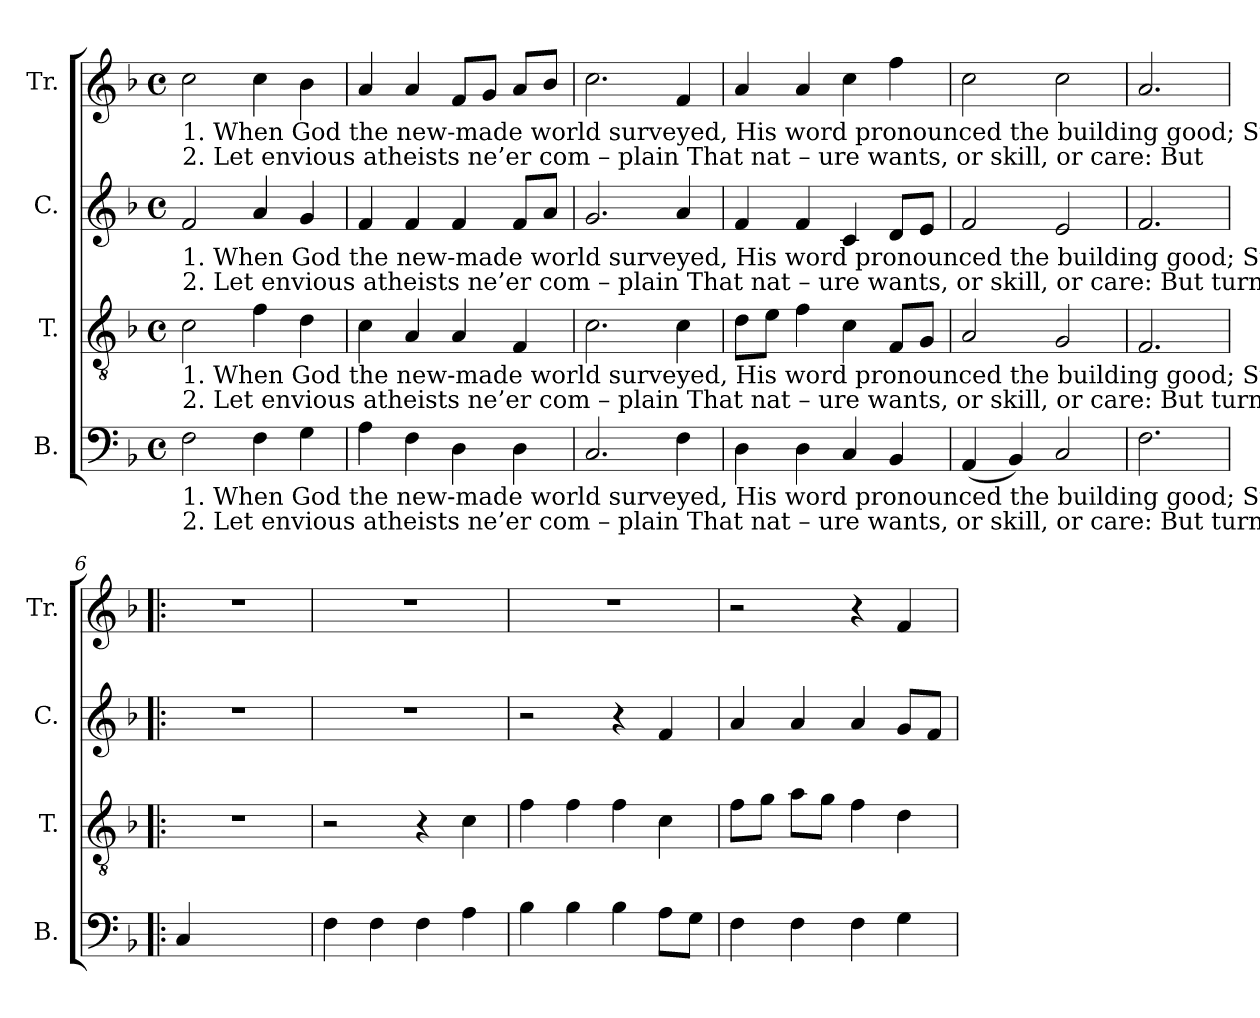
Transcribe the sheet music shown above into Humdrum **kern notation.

**kern	**kern	**kern	**kern
*part4	*part3	*part2	*part1
*staff4	*staff3	*staff2	*staff1
*I"B.	*I"T.	*I"C.	*I"Tr.
*I'B.	*I'T.	*I'C.	*I'Tr.
*clefF4	*clefGv2	*clefG2	*clefG2
*k[b-]	*k[b-]	*k[b-]	*k[b-]
*M4/4	*M4/4	*M4/4	*M4/4
*met(c)	*met(c)	*met(c)	*met(c)
=1	=1	=1	=1
!	!	!	!LO:TX:b:t=1. When God the new-made world sur­veyed,      His     word pro­nounced   the      build­ing          good;                                                                                                               Sun –
!	!	!	!LO:TX:b:t=2. Let   en­vi­ous   athe­ists   ne’er   com – ­plain      That     na­t  –  ure  wants,  or         skill,     or      care&colon;                                                                                                               But
!	!	!LO:TX:b:t=1. When God the new-made world sur­veyed,      His     word pro­nounced   the      build­ing          good;                                                                    Sun – beams  and   light   the	!
!	!	!LO:TX:b:t=2. Let   en­vi­ous   athe­ists   ne’er   com – ­plain      That     na­t  –  ure  wants,  or         skill,     or      care&colon;                                                                     But    turn     their   eyes   all	!
!	!LO:TX:b:t=1. When God the new-made world sur­veyed,      His     word pro­nounced   the      build­ing          good;                                   Sunbeams and light  the   heav’ns  ar – ­rayed,  And	!	!
!	!LO:TX:b:t=2. Let   en­vi­ous   athe­ists   ne’er   com – ­plain      That     na­t  –  ure  wants,  or         skill,     or      care&colon;                                   But  turn  their  eyes  all   round     in     vain,   T’a –	!	!
!LO:TX:b:t=1. When God the new-made world sur­veyed,      His     word pro­nounced   the      build­ing          good;    Sunbeams and light the heav’ns ar­rayed, And  the  whole  earth  was	!	!	!
!LO:TX:b:t=2. Let   en­vi­ous   athe­ists   ne’er   com – ­plain      That     na­t  –  ure  wants,  or         skill,     or      care&colon;      But turn their eyes all round in vain,     T’a – void   their   mak –  ­er’s	!	!	!
2F!\	2c!\	2f!/	2cc!\
4F!\	4f!\	4a!/	4cc!\
4G!\	4d!\	4g!/	4b-!\
=2	=2	=2	=2
4A!\	4c!\	4f!/	4a!/
4F!\	4A!/	4f!/	4a!/
4D!\	4A!/	4f!/	8f!/L
.	.	.	8g!/J
4D!\	4F!/	8f!/L	8a!/L
.	.	8a!/J	8b-!/J
=3	=3	=3	=3
2.C!/	2.c!\	2.g!/	2.cc!\
4F!\	4c!\	4a!/	4f!/
=4	=4	=4	=4
4D!\	8d!\L	4f!/	4a!/
.	8e!\J	.	.
4D!\	4f!\	4f!/	4a!/
4C!/	4c!\	4c!/	4cc!\
4BB-!/	8F!/L	8d!/L	4ff!\
.	8G!/J	8e!/J	.
=5	=5	=5	=5
(4AA!/	2A!/	2f!/	2cc!\
4BB-!/)	.	.	.
2C!/	2G!/	2e!/	2cc!\
=6	=6	=6	=6
2.F!\	2.F!/	2.f!/	2.a!/
=6!|:	=6!|:	=6!|:	=6!|:
4C!/	1r	1r	1r
2.ryy	.	.	.
=7	=7	=7	=7
4F!\	2r	1r	1r
4F!\	.	.	.
4F!\	4r	.	.
4A!\	4c!\	.	.
=8	=8	=8	=8
4B-!\	4f!\	2r	1r
4B-!\	4f!\	.	.
4B-!\	4f!\	4r	.
8A!\L	4c!\	4f!/	.
8G!\J	.	.	.
=9	=9	=9	=9
4F!\	8f!\L	4a!/	2r
.	8g!\J	.	.
4F!\	8a!\L	4a!/	.
.	8g!\J	.	.
4F!\	4f!\	4a!/	4r
4G!\	4d!\	8g!/L	4f!/
.	.	8f!/J	.
=	=	=	=
*-	*-	*-	*-
